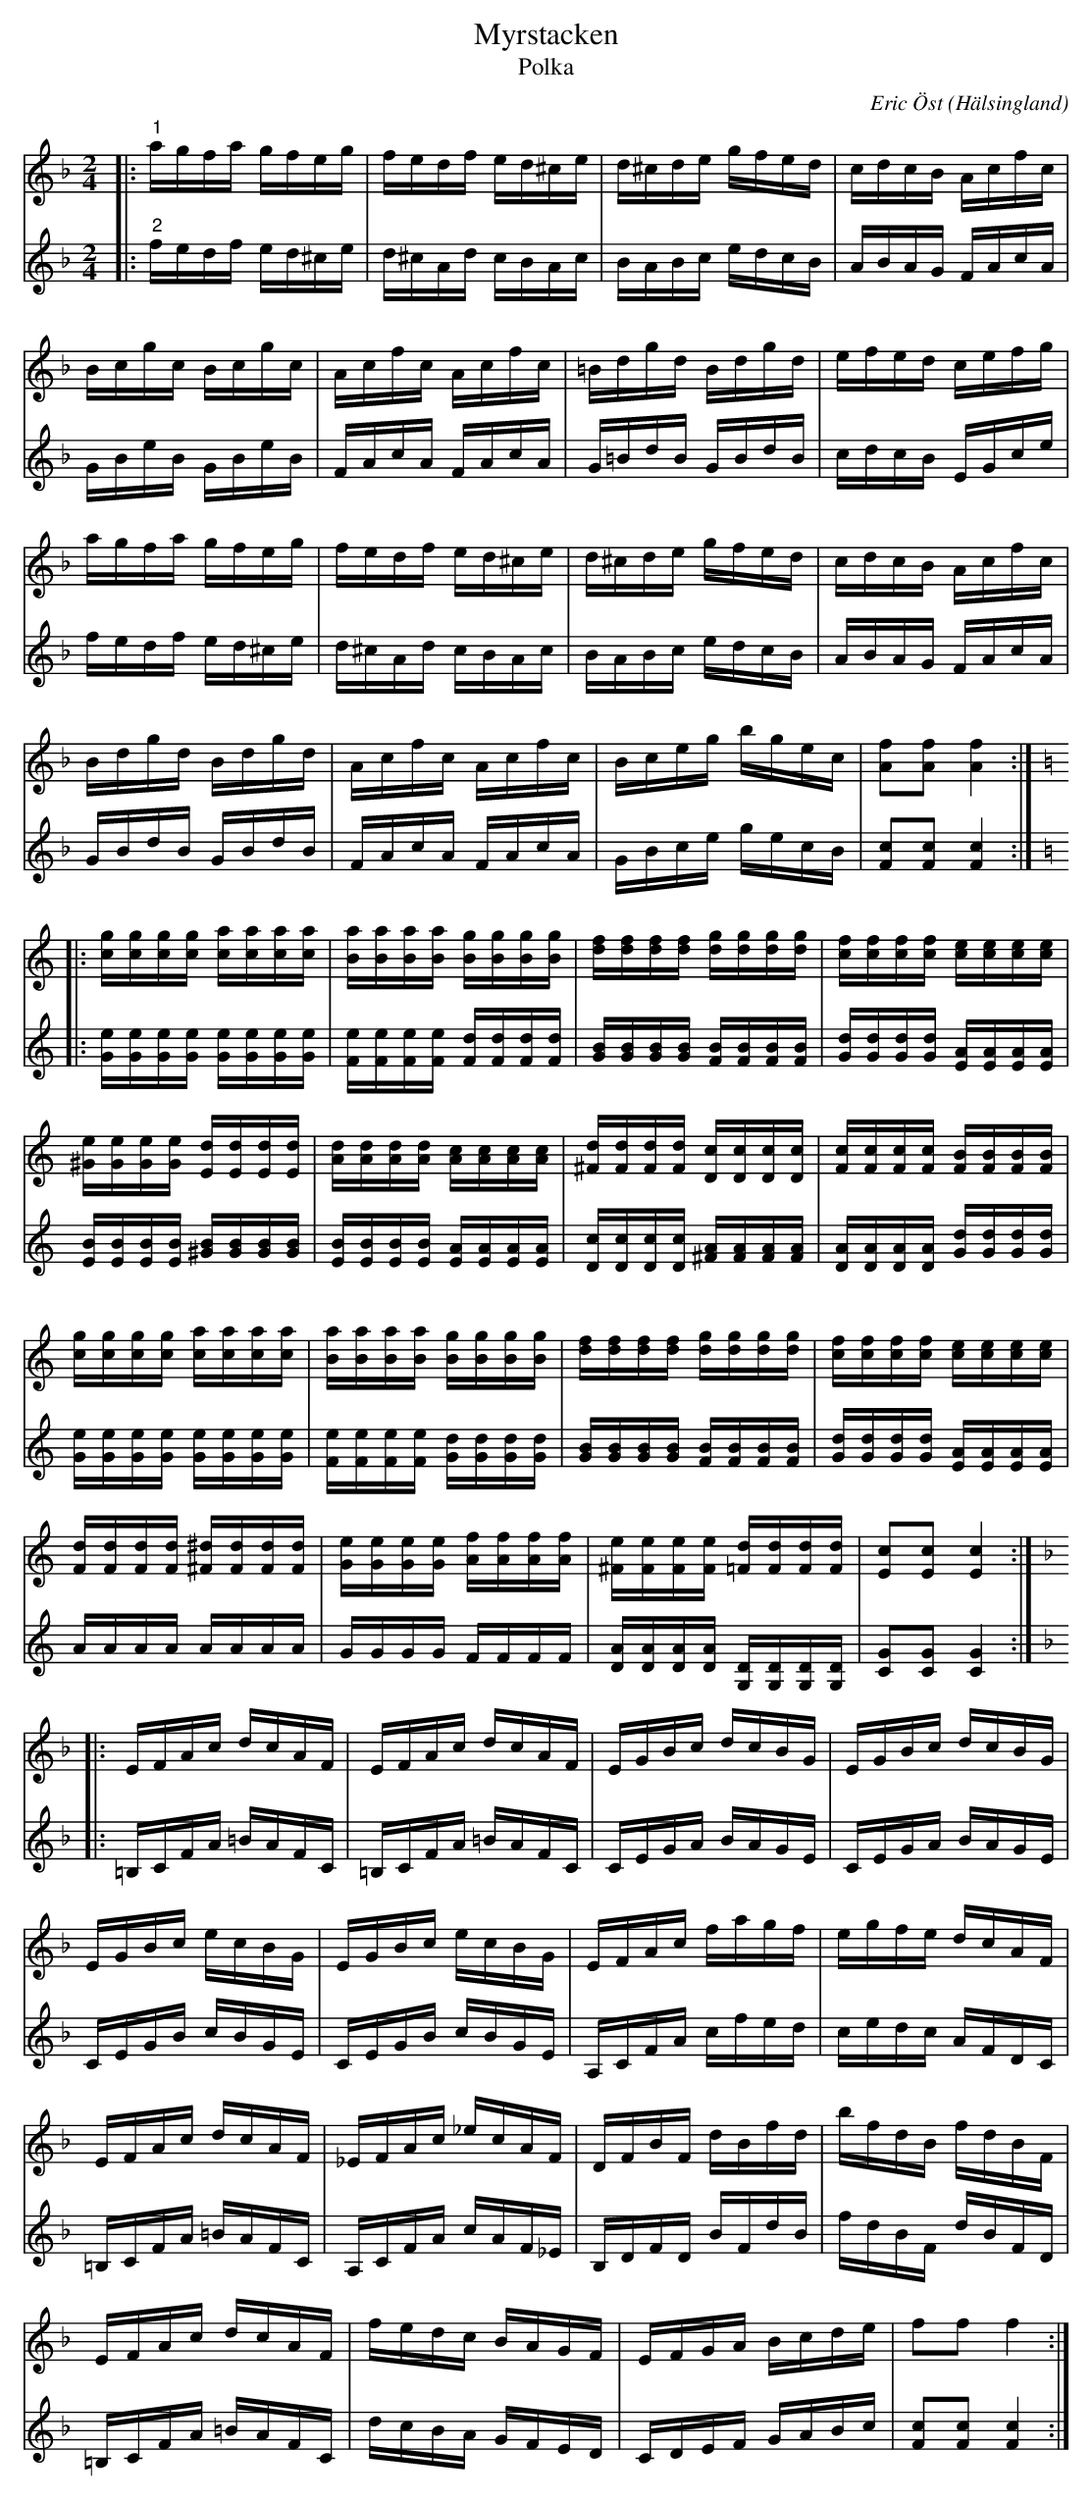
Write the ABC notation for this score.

X:1
T:Myrstacken
T:Polka
C:Eric Öst
O:Hälsingland
L:1/16
M:2/4
K:F
V:1
|:"^1" agfa gfeg | fedf ed^ce | d^cde gfed | cdcB Acfc |
Bcgc Bcgc | Acfc Acfc | =Bdgd Bdgd | efed cefg |
agfa gfeg | fedf ed^ce | d^cde gfed | cdcB Acfc |
Bdgd Bdgd | Acfc Acfc | Bceg bgec | [Af]2[Af]2 [Af]4 ::
[K:C] [cg][cg][cg][cg] [ca][ca][ca][ca] | [Ba][Ba][Ba][Ba] [Bg][Bg][Bg][Bg] | [df][df][df][df] [dg][dg][dg][dg] | [cf][cf][cf][cf] [ce][ce][ce][ce] |
[^Ge][Ge][Ge][Ge] [Ed][Ed][Ed][Ed] | [Ad][Ad][Ad][Ad] [Ac][Ac][Ac][Ac] | [^Fd][Fd][Fd][Fd] [Dc][Dc][Dc][Dc] | [Fc][Fc][Fc][Fc] [FB][FB][FB][FB] |
[cg][cg][cg][cg] [ca][ca][ca][ca] | [Ba][Ba][Ba][Ba] [Bg][Bg][Bg][Bg] | [df][df][df][df] [dg][dg][dg][dg] | [cf][cf][cf][cf] [ce][ce][ce][ce] |
[Fd][Fd][Fd][Fd] [^F^d][Fd][Fd][Fd] | [Ge][Ge][Ge][Ge] [Af][Af][Af][Af] | [^Fe][Fe][Fe][Fe] [=Fd][Fd][Fd][Fd] | [Ec]2[Ec]2 [Ec]4 ::
[K:F] EFAc dcAF | EFAc dcAF | EGBc dcBG | EGBc dcBG |
EGBc ecBG | EGBc ecBG | EFAc fagf | egfe dcAF |
EFAc dcAF | _EFAc _ecAF | DFBF dBfd | bfdB fdBF |
EFAc dcAF | fedc BAGF | EFGA Bcde | f2f2 f4 :|
V:2
|:"^2" fedf ed^ce | d^cAd cBAc | BABc edcB | ABAG FAcA |
GBeB GBeB | FAcA FAcA | G=BdB GBdB | cdcB EGce |
fedf ed^ce | d^cAd cBAc | BABc edcB | ABAG FAcA |
GBdB GBdB | FAcA FAcA | GBce gecB | [Fc]2[Fc]2 [Fc]4 ::
[K:C] [Ge][Ge][Ge][Ge] [Ge][Ge][Ge][Ge] | [Fe][Fe][Fe][Fe] [Fd][Fd][Fd][Fd] | [GB][GB][GB][GB] [FB][FB][FB][FB] | [Gd][Gd][Gd][Gd] [EA][EA][EA][EA] |
[EB][EB][EB][EB] [^GB][GB][GB][GB] | [EB][EB][EB][EB] [EA][EA][EA][EA] | [Dc][Dc][Dc][Dc] [^FA][FA][FA][FA] | [DA][DA][DA][DA] [Gd][Gd][Gd][Gd] |
[Ge][Ge][Ge][Ge] [Ge][Ge][Ge][Ge] | [Fe][Fe][Fe][Fe] [Gd][Gd][Gd][Gd] | [GB][GB][GB][GB] [FB][FB][FB][FB] | [Gd][Gd][Gd][Gd] [EA][EA][EA][EA] |
AAAA AAAA | GGGG FFFF | [DA][DA][DA][DA] [G,D][G,D][G,D][G,D] | [CG]2[CG]2 [CG]4 ::
[K:F] =B,CFA =BAFC | =B,CFA =BAFC | CEGA BAGE | CEGA BAGE |
CEGB cBGE | CEGB cBGE | A,CFA cfed | cedc AFDC |
=B,CFA =BAFC | A,CFA cAF_E | B,DFD BFdB | fdBF dBFD |
=B,CFA =BAFC | dcBA GFED | CDEF GABc | [Fc]2[Fc]2 [Fc]4 :|
